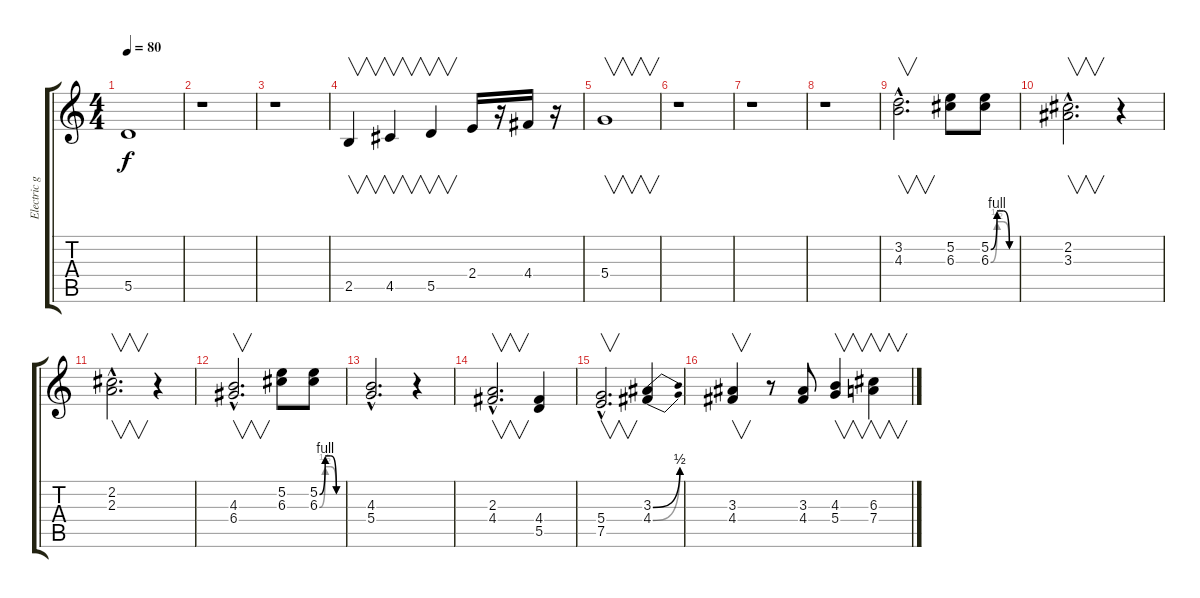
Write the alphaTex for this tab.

\track ("Electric guitars 5, 6" "Electric g") {instrument distortionguitar}
\staff {score tabs}
\tuning (E4 B3 G3 D3 A2 E2) {hide}
\ts (4 4)
\tempo 80
\clef g2
\ks c
5.5.1{dy f} |
r.1 |
r.1 |
2.5.4{v} 4.5.4{v} 5.5.4{v} 2.4.16 r.16 4.4.16 r.16 |
5.4.1{v} |
r.1 |
r.1 |
r.1 |
(3.2{hac} 4.3{hac}).2{v d} (5.2 6.3).8 (5.2{be (custom 0 0 15 4 30 4 45 0 60 0)} 6.3{be (custom 0 0 15 2 30 2 45 0 60 0)}).8 |
(2.2{hac} 3.3{hac}).2{v d} r.4 |
(2.2{hac} 2.3{hac}).2{v d} r.4 |
(4.3{hac} 6.4{hac}).2{v d} (5.2 6.3).8 (5.2{be (custom 0 0 15 4 30 4 45 0 60 0)} 6.3{be (custom 0 0 15 2 30 2 45 0 60 0)}).8 |
(4.3{hac} 5.4{hac}).2{d} r.4 |
(2.3{hac} 4.4{hac}).2{v d} (4.4 5.5).4 |
(5.4{hac} 7.5{hac}).2{v d} (3.3{be (bend 0 0 60 2)} 4.4{be (bend 0 0 60 2)}).4 |
(3.3 4.4).4{v} r.8 (3.3 4.4).8 (4.3 5.4).4{v} (6.3 7.4).4{v}
